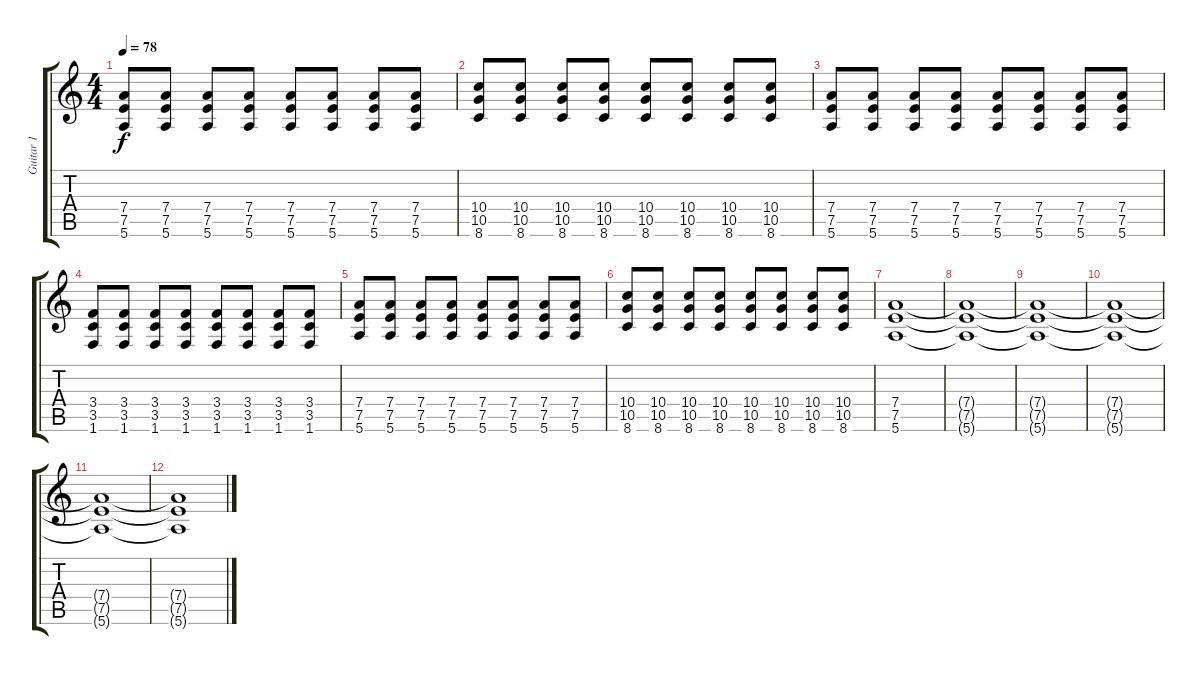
\track ("Guitar 1" "Guitar 1") {instrument electricguitarclean}
\staff {score tabs}
\tuning (E4 B3 G3 D3 A2 E2) {hide}
\ts (4 4)
\tempo 78
\clef g2
\ks c
(7.4 7.5 5.6).8{dy f} (7.4 7.5 5.6).8 (7.4 7.5 5.6).8 (7.4 7.5 5.6).8 (7.4 7.5 5.6).8 (7.4 7.5 5.6).8 (7.4 7.5 5.6).8 (7.4 7.5 5.6).8 |
(10.4 10.5 8.6).8 (10.4 10.5 8.6).8 (10.4 10.5 8.6).8 (10.4 10.5 8.6).8 (10.4 10.5 8.6).8 (10.4 10.5 8.6).8 (10.4 10.5 8.6).8 (10.4 10.5 8.6).8 |
(7.4 7.5 5.6).8 (7.4 7.5 5.6).8 (7.4 7.5 5.6).8 (7.4 7.5 5.6).8 (7.4 7.5 5.6).8 (7.4 7.5 5.6).8 (7.4 7.5 5.6).8 (7.4 7.5 5.6).8 |
(3.4 3.5 1.6).8 (3.4 3.5 1.6).8 (3.4 3.5 1.6).8 (3.4 3.5 1.6).8 (3.4 3.5 1.6).8 (3.4 3.5 1.6).8 (3.4 3.5 1.6).8 (3.4 3.5 1.6).8 |
(7.4 7.5 5.6).8 (7.4 7.5 5.6).8 (7.4 7.5 5.6).8 (7.4 7.5 5.6).8 (7.4 7.5 5.6).8 (7.4 7.5 5.6).8 (7.4 7.5 5.6).8 (7.4 7.5 5.6).8 |
(10.4 10.5 8.6).8 (10.4 10.5 8.6).8 (10.4 10.5 8.6).8 (10.4 10.5 8.6).8 (10.4 10.5 8.6).8 (10.4 10.5 8.6).8 (10.4 10.5 8.6).8 (10.4 10.5 8.6).8 |
(7.4 7.5 5.6).1 |
(7.4{t} 7.5{t} 5.6{t}).1 |
(7.4{t} 7.5{t} 5.6{t}).1 |
(7.4{t} 7.5{t} 5.6{t}).1 |
(7.4{t} 7.5{t} 5.6{t}).1 |
(7.4{t} 7.5{t} 5.6{t}).1
